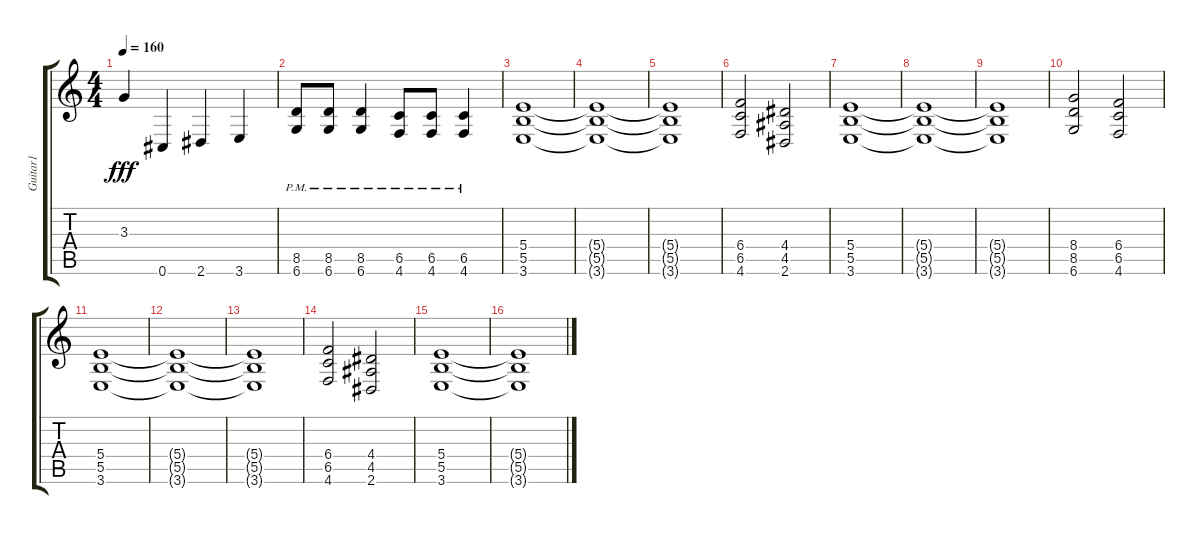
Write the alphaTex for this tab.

\track ("Guitar1" "Guitar1") {instrument overdrivenguitar}
\staff {score tabs}
\tuning (Db4 Ab3 E3 B2 Gb2 Db2) {hide}
\ts (4 4)
\tempo 160
\clef g2
\ks c
3.3.4{dy fff} 0.6.4 2.6.4 3.6.4 |
(8.5{pm} 6.6{pm}).8 (8.5{pm} 6.6{pm}).8 (8.5{pm} 6.6{pm}).4 (6.5{pm} 4.6{pm}).8 (6.5{pm} 4.6{pm}).8 (6.5{pm} 4.6{pm}).4 |
(5.4 5.5 3.6).1 |
(5.4{t} 5.5{t} 3.6{t}).1 |
(5.4{t} 5.5{t} 3.6{t}).1 |
(6.4 6.5 4.6).2 (4.4 4.5 2.6).2 |
(5.4 5.5 3.6).1 |
(5.4{t} 5.5{t} 3.6{t}).1 |
(5.4{t} 5.5{t} 3.6{t}).1 |
(8.4 8.5 6.6).2 (6.4 6.5 4.6).2 |
(5.4 5.5 3.6).1 |
(5.4{t} 5.5{t} 3.6{t}).1 |
(5.4{t} 5.5{t} 3.6{t}).1 |
(6.4 6.5 4.6).2 (4.4 4.5 2.6).2 |
(5.4 5.5 3.6).1 |
(5.4{t} 5.5{t} 3.6{t}).1
